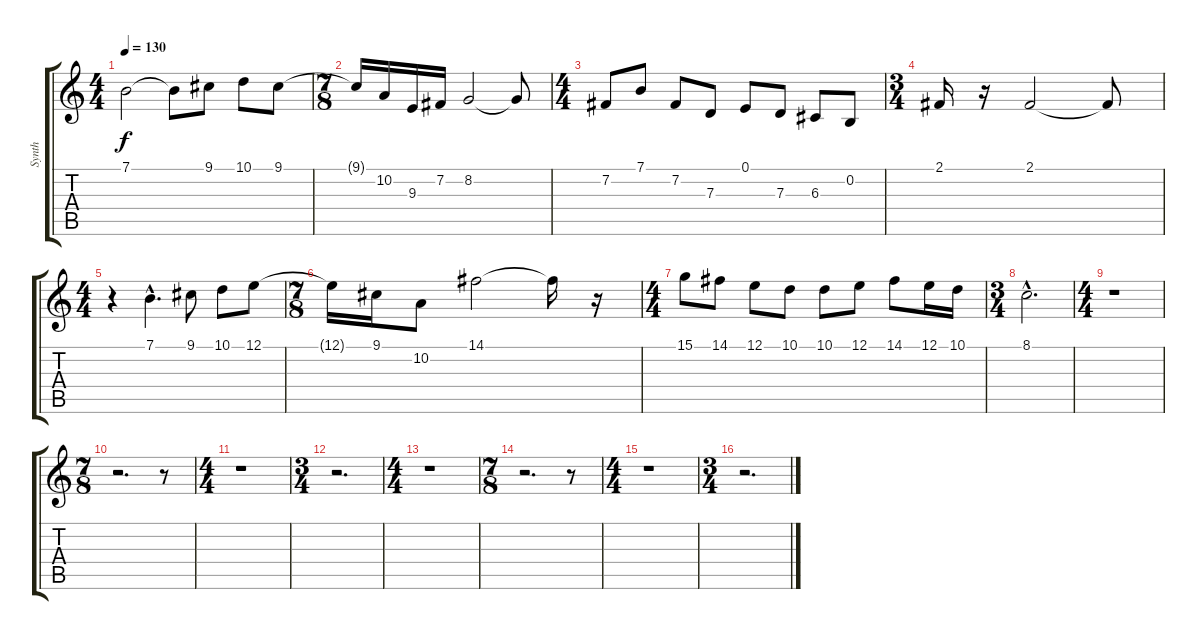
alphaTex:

\track ("Synth" "Synth") {instrument xylophone}
\staff {score tabs}
\tuning (E4 B3 G3 D3 A2 E2) {hide}
\ts (4 4)
\tempo 130
\clef g2
\ks c
7.1.2{dy f} 7.1{t}.8 9.1.8 10.1.8 9.1.8 |
\ts (7 8)
9.1{t}.16 10.2.16 9.3.16 7.2.16 8.2.2 8.2{t}.8 |
\ts (4 4)
7.2.8 7.1.8 7.2.8 7.3.8 0.1.8 7.3.8 6.3.8 0.2.8 |
\ts (3 4)
2.1.16 r.16 2.1.2 2.1{t}.8 |
\ts (4 4)
r.4 7.1{hac}.4{d} 9.1.8 10.1.8 12.1.8 |
\ts (7 8)
12.1{t}.16 9.1.16 10.2.8 14.1.2 14.1{t}.16 r.16 |
\ts (4 4)
15.1.8 14.1.8 12.1.8 10.1.8 10.1.8 12.1.8 14.1.8 12.1.16 10.1.16 |
\ts (3 4)
8.1{hac}.2{d} |
\ts (4 4)
r.1 |
\ts (7 8)
r.2{d} r.8 |
\ts (4 4)
r.1 |
\ts (3 4)
r.2{d} |
\ts (4 4)
r.1 |
\ts (7 8)
r.2{d} r.8 |
\ts (4 4)
r.1 |
\ts (3 4)
r.2{d}
